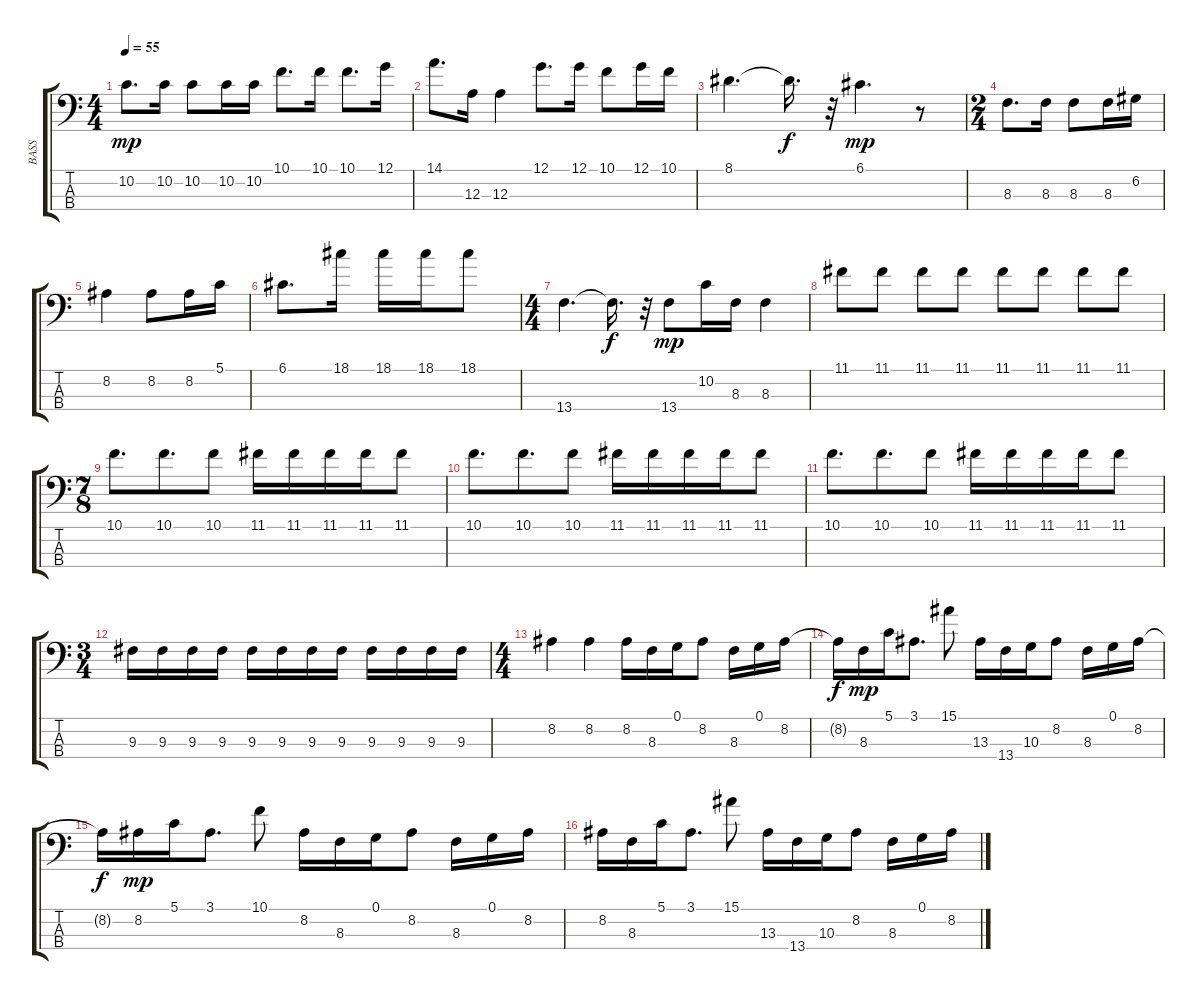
\track ("BASS             " "BASS      ") {instrument fretlessbass}
\staff {score tabs}
\tuning (G2 D2 A1 E1) {hide}
\ts (4 4)
\tempo 55
\clef f4
\ks c
10.2.8{d dy mp} 10.2.16 10.2.8 10.2.16 10.2.16 10.1.8{d} 10.1.16 10.1.8{d} 12.1.16 |
14.1.8{d} 12.3.16 12.3.4 12.1.8{d} 12.1.16 10.1.8 12.1.16 10.1.16 |
8.1.4{d} 8.1{t}.16{d dy f} r.32 6.1.4{d dy mp} r.8 |
\ts (2 4)
8.3.8{d} 8.3.16 8.3.8 8.3.16 6.2.16 |
8.2.4 8.2.8 8.2.16 5.1.16 |
6.1.8{d} 18.1.16 18.1.16 18.1.16 18.1.8 |
\ts (4 4)
13.4.4{d} 13.4{t}.16{d dy f} r.32 13.4.8{dy mp} 10.2.16 8.3.16 8.3.4 |
11.1.8 11.1.8 11.1.8 11.1.8 11.1.8 11.1.8 11.1.8 11.1.8 |
\ts (7 8)
10.1.8{d} 10.1.8{d} 10.1.8 11.1.16 11.1.16 11.1.16 11.1.16 11.1.8 |
10.1.8{d} 10.1.8{d} 10.1.8 11.1.16 11.1.16 11.1.16 11.1.16 11.1.8 |
10.1.8{d} 10.1.8{d} 10.1.8 11.1.16 11.1.16 11.1.16 11.1.16 11.1.8 |
\ts (3 4)
9.3.16 9.3.16 9.3.16 9.3.16 9.3.16 9.3.16 9.3.16 9.3.16 9.3.16 9.3.16 9.3.16 9.3.16 |
\ts (4 4)
8.2.4 8.2.4 8.2.16 8.3.16 0.1.16 8.2.8 8.3.16 0.1.16 8.2.16 |
8.2{t}.16{dy f} 8.3.16{dy mp} 5.1.16 3.1.8{d} 15.1.8 13.3.16 13.4.16 10.3.16 8.2.8 8.3.16 0.1.16 8.2.16 |
8.2{t}.16{dy f} 8.2.16{dy mp} 5.1.16 3.1.8{d} 10.1.8 8.2.16 8.3.16 0.1.16 8.2.8 8.3.16 0.1.16 8.2.16 |
8.2.16 8.3.16 5.1.16 3.1.8{d} 15.1.8 13.3.16 13.4.16 10.3.16 8.2.8 8.3.16 0.1.16 8.2.16
